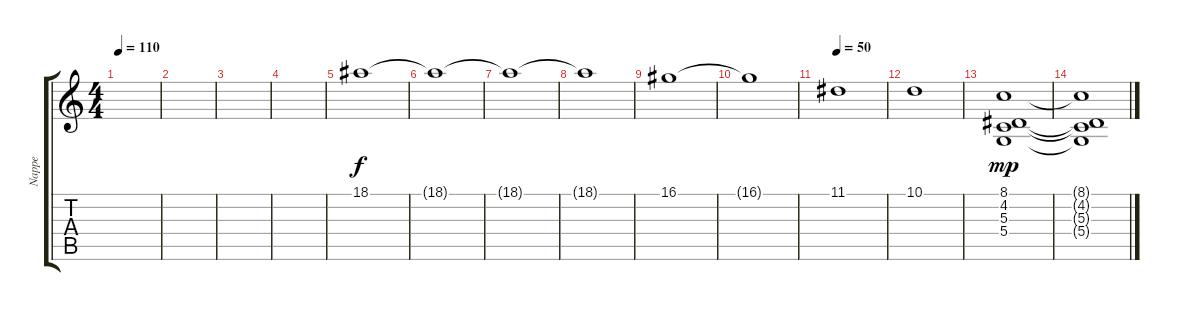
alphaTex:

\track ("Nappe" "Nappe") {instrument choiraahs}
\staff {score tabs}
\tuning (E4 B3 G3 D3 A2 E2) {hide}
\ts (4 4)
\tempo 110
\clef g2
\ks c
|
|
|
|
18.1.1{volume 7 instrument choiraahs} |
18.1{t}.1 |
18.1{t}.1 |
18.1{t}.1 |
16.1.1 |
16.1{t}.1 |
\tempo 50
11.1.1 |
10.1.1 |
(8.1 4.2 5.3 5.4).1{dy mp} |
(8.1{t} 4.2{t} 5.3{t} 5.4{t}).1
